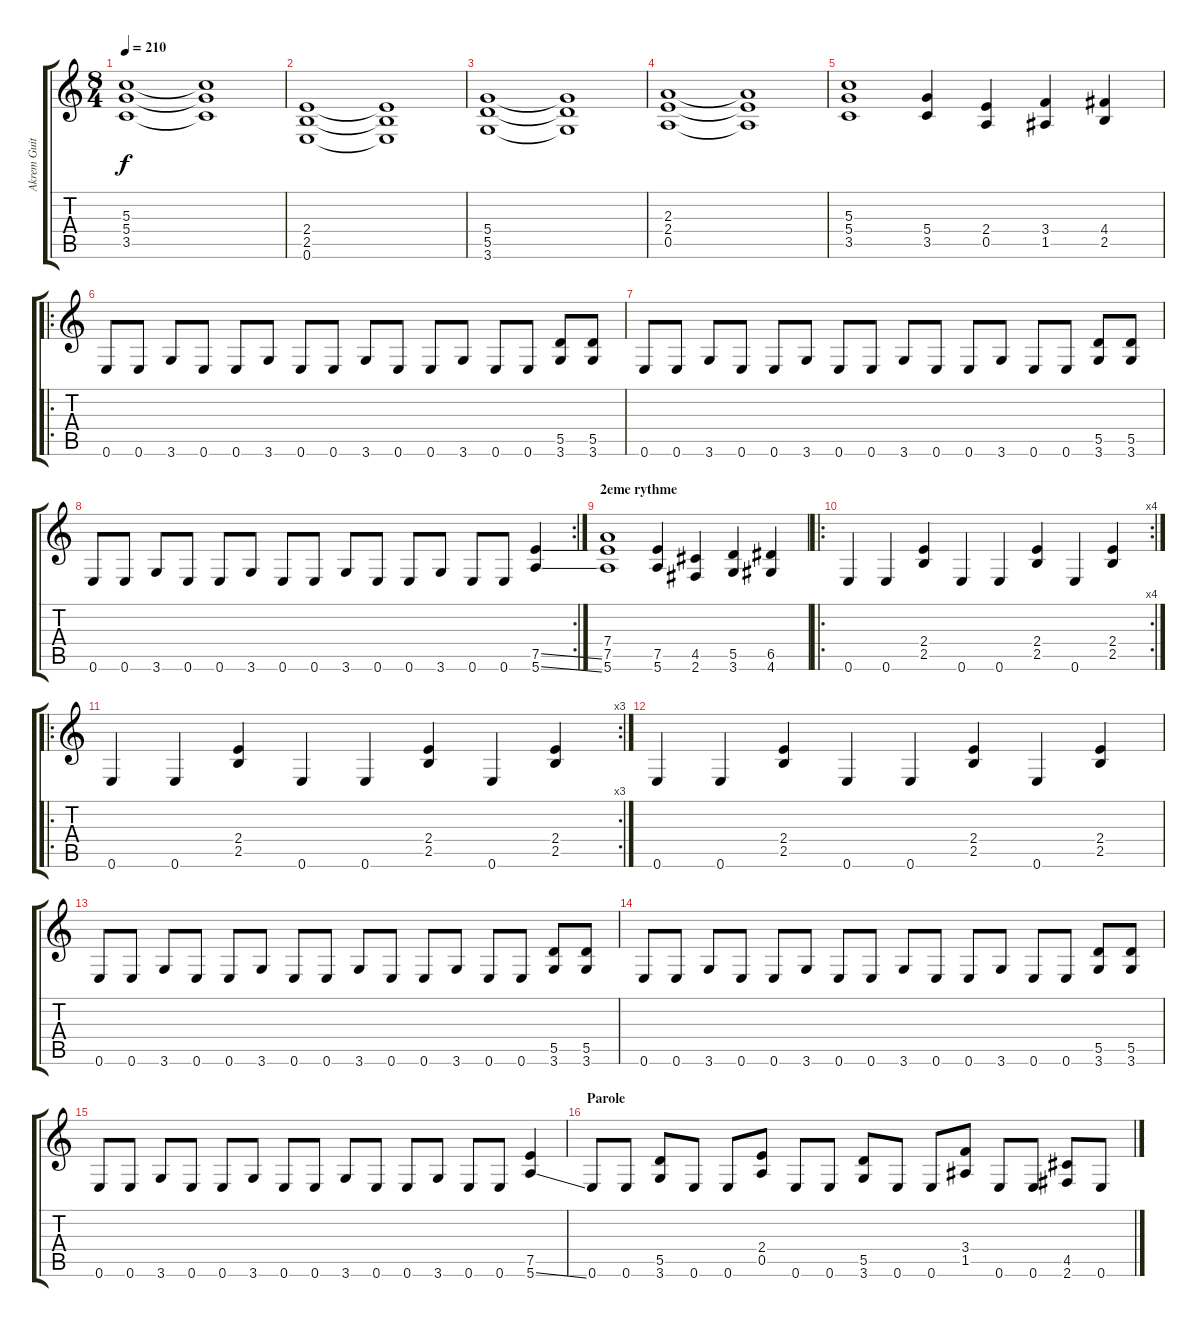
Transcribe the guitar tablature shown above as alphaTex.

\track ("Akrem Guitare" "Akrem Guit") {instrument distortionguitar}
\staff {score tabs}
\tuning (E4 B3 G3 D3 A2 E2) {hide}
\ts (8 4)
\tempo 210
\clef g2
\ks c
(5.3 5.4 3.5).1{dy f} (5.3{t} 5.4{t} 3.5{t}).1 |
(2.4 2.5 0.6).1 (2.4{t} 2.5{t} 0.6{t}).1 |
(5.4 5.5 3.6).1 (5.4{t} 5.5{t} 3.6{t}).1 |
(2.3 2.4 0.5).1 (2.3{t} 2.4{t} 0.5{t}).1 |
(5.3 5.4 3.5).1 (5.4 3.5).4 (2.4 0.5).4 (3.4 1.5).4 (4.4 2.5).4 |
\ro
0.6.8 0.6.8 3.6.8 0.6.8 0.6.8 3.6.8 0.6.8 0.6.8 3.6.8 0.6.8 0.6.8 3.6.8 0.6.8 0.6.8 (5.5 3.6).8 (5.5 3.6).8 |
0.6.8 0.6.8 3.6.8 0.6.8 0.6.8 3.6.8 0.6.8 0.6.8 3.6.8 0.6.8 0.6.8 3.6.8 0.6.8 0.6.8 (5.5 3.6).8 (5.5 3.6).8 |
\rc 2
0.6.8 0.6.8 3.6.8 0.6.8 0.6.8 3.6.8 0.6.8 0.6.8 3.6.8 0.6.8 0.6.8 3.6.8 0.6.8 0.6.8 (7.5{ss} 5.6{ss}).4 |
\section ("" "2eme rythme")
(7.4 7.5 5.6).1 (7.5 5.6).4 (4.5 2.6).4 (5.5 3.6).4 (6.5 4.6).4 |
\ro
\rc 4
0.6.4 0.6.4 (2.4 2.5).4 0.6.4 0.6.4 (2.4 2.5).4 0.6.4 (2.4 2.5).4 |
\ro
\rc 3
0.6.4 0.6.4 (2.4 2.5).4 0.6.4 0.6.4 (2.4 2.5).4 0.6.4 (2.4 2.5).4 |
0.6.4 0.6.4 (2.4 2.5).4 0.6.4 0.6.4 (2.4 2.5).4 0.6.4 (2.4 2.5).4 |
0.6.8 0.6.8 3.6.8 0.6.8 0.6.8 3.6.8 0.6.8 0.6.8 3.6.8 0.6.8 0.6.8 3.6.8 0.6.8 0.6.8 (5.5 3.6).8 (5.5 3.6).8 |
0.6.8 0.6.8 3.6.8 0.6.8 0.6.8 3.6.8 0.6.8 0.6.8 3.6.8 0.6.8 0.6.8 3.6.8 0.6.8 0.6.8 (5.5 3.6).8 (5.5 3.6).8 |
0.6.8 0.6.8 3.6.8 0.6.8 0.6.8 3.6.8 0.6.8 0.6.8 3.6.8 0.6.8 0.6.8 3.6.8 0.6.8 0.6.8 (7.5 5.6{ss}).4 |
\section ("" "Parole")
0.6.8 0.6.8 (5.5 3.6).8 0.6.8 0.6.8 (2.4 0.5).8 0.6.8 0.6.8 (5.5 3.6).8 0.6.8 0.6.8 (3.4 1.5).8 0.6.8 0.6.8 (4.5 2.6).8 0.6.8
